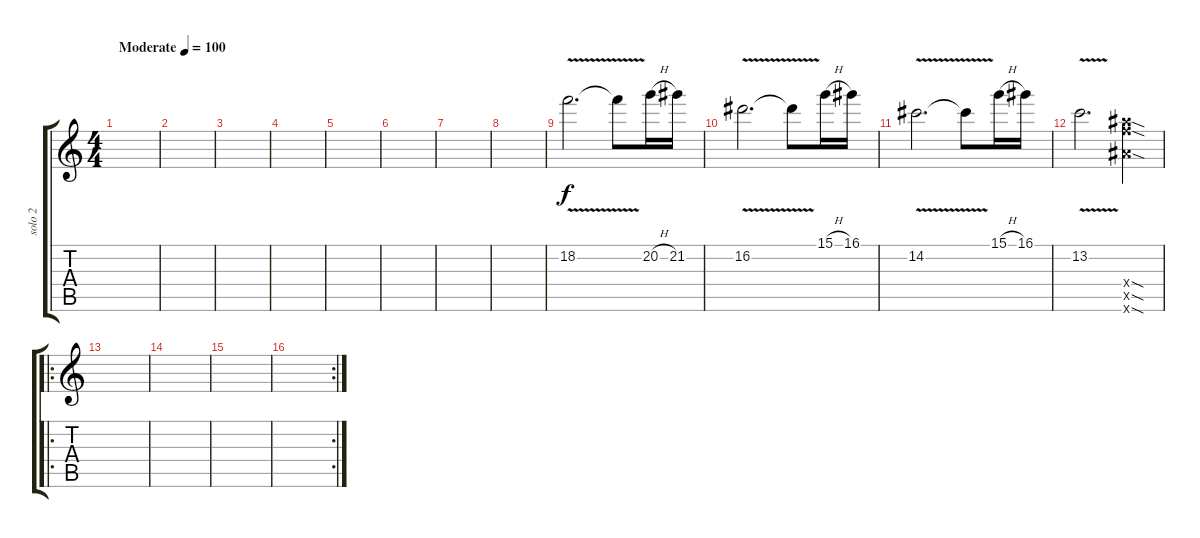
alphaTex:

\track ("solo 2" "solo 2") {instrument distortionguitar}
\staff {score tabs}
\tuning (E4 B3 G3 D3 A2 E2) {hide}
\ts (4 4)
\tempo (100 "Moderate")
\clef g2
\ks c
|
|
|
|
|
|
|
|
18.2{v}.2{d} 18.2{t}.8 20.2{h}.16 21.2.16 |
16.2{v}.2{d} 16.2{t}.8 15.1{h}.16 16.1.16 |
14.2{v}.2{d} 14.2{t}.8 15.1{h}.16 16.1.16 |
13.2{v}.2{d} (20.4{sod x} 20.5{sod x} 18.6{sod x}).4 |
\ro
|
|
|
\rc 2
